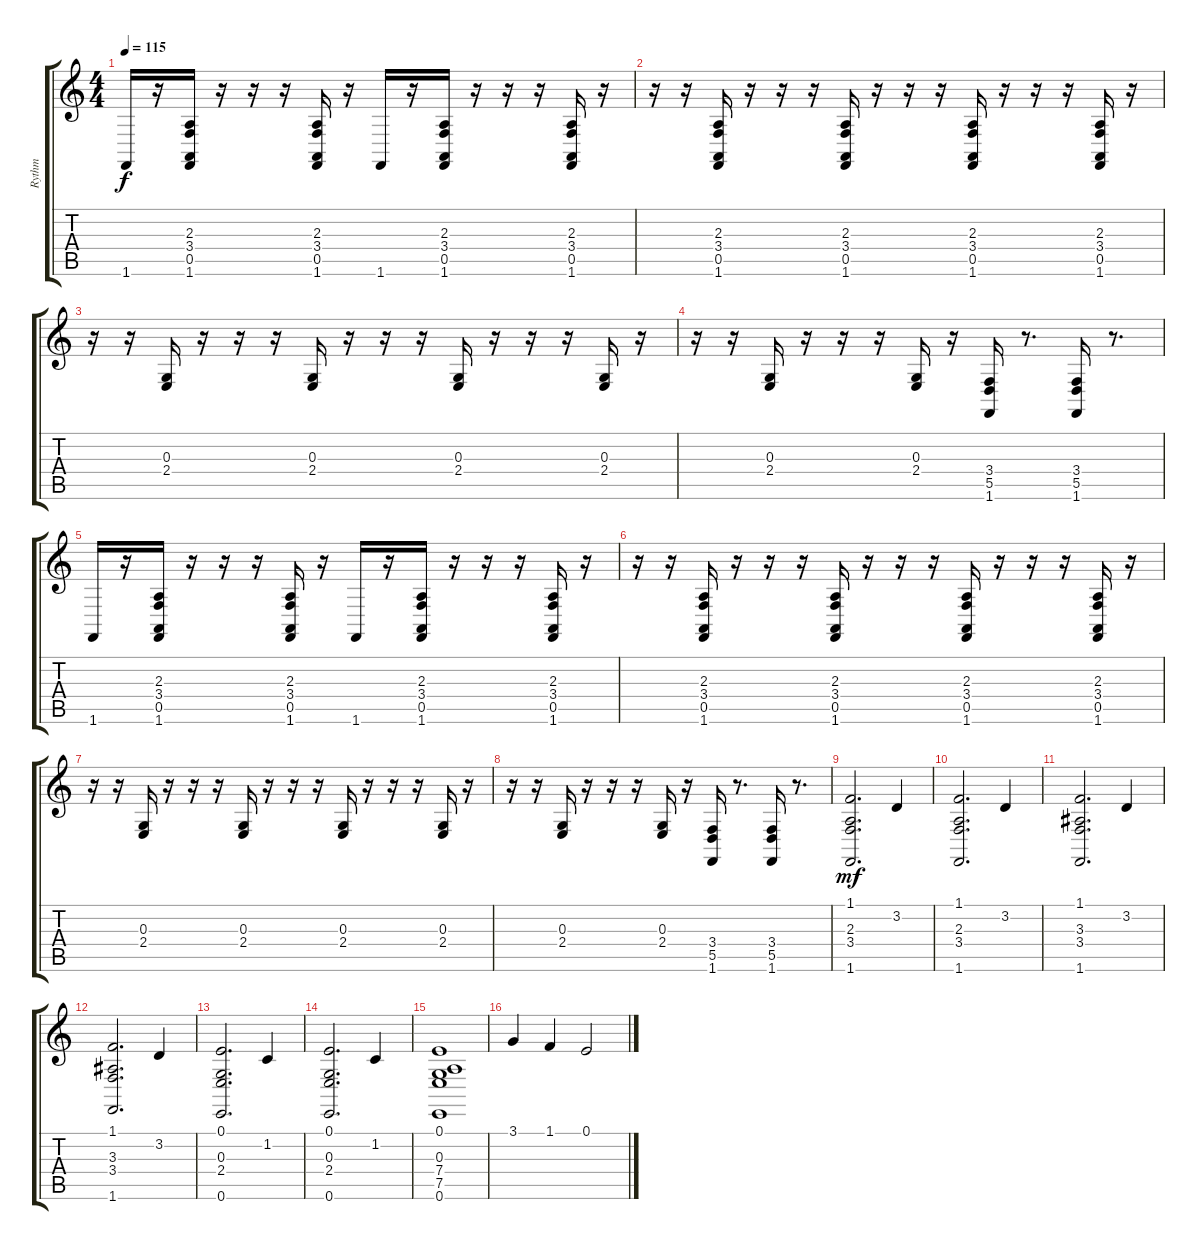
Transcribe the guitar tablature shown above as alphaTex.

\track ("Rythm" "Rythm") {instrument lead3calliope}
\staff {score tabs}
\tuning (E4 B3 G3 D3 A2 E2) {hide}
\ts (4 4)
\tempo 115
\clef g2
\ks c
1.6.16{dy f} r.16 (2.3 3.4 0.5 1.6).16 r.16 r.16 r.16 (2.3 3.4 0.5 1.6).16 r.16 1.6.16 r.16 (2.3 3.4 0.5 1.6).16 r.16 r.16 r.16 (2.3 3.4 0.5 1.6).16 r.16 |
r.16 r.16 (2.3 3.4 0.5 1.6).16 r.16 r.16 r.16 (2.3 3.4 0.5 1.6).16 r.16 r.16 r.16 (2.3 3.4 0.5 1.6).16 r.16 r.16 r.16 (2.3 3.4 0.5 1.6).16 r.16 |
r.16 r.16 (0.3 2.4).16 r.16 r.16 r.16 (0.3 2.4).16 r.16 r.16 r.16 (0.3 2.4).16 r.16 r.16 r.16 (0.3 2.4).16 r.16 |
r.16 r.16 (0.3 2.4).16 r.16 r.16 r.16 (0.3 2.4).16 r.16 (3.4 5.5 1.6).16 r.8{d} (3.4 5.5 1.6).16 r.8{d} |
1.6.16 r.16 (2.3 3.4 0.5 1.6).16 r.16 r.16 r.16 (2.3 3.4 0.5 1.6).16 r.16 1.6.16 r.16 (2.3 3.4 0.5 1.6).16 r.16 r.16 r.16 (2.3 3.4 0.5 1.6).16 r.16 |
r.16 r.16 (2.3 3.4 0.5 1.6).16 r.16 r.16 r.16 (2.3 3.4 0.5 1.6).16 r.16 r.16 r.16 (2.3 3.4 0.5 1.6).16 r.16 r.16 r.16 (2.3 3.4 0.5 1.6).16 r.16 |
r.16 r.16 (0.3 2.4).16 r.16 r.16 r.16 (0.3 2.4).16 r.16 r.16 r.16 (0.3 2.4).16 r.16 r.16 r.16 (0.3 2.4).16 r.16 |
r.16 r.16 (0.3 2.4).16 r.16 r.16 r.16 (0.3 2.4).16 r.16 (3.4 5.5 1.6).16 r.8{d} (3.4 5.5 1.6).16 r.8{d} |
(1.1 2.3 3.4 1.6).2{d dy mf} 3.2.4 |
(1.1 2.3 3.4 1.6).2{d} 3.2.4 |
(1.1 3.3 3.4 1.6).2{d} 3.2.4 |
(1.1 3.3 3.4 1.6).2{d} 3.2.4 |
(0.1 0.3 2.4 0.6).2{d} 1.2.4 |
(0.1 0.3 2.4 0.6).2{d} 1.2.4 |
(0.1 0.3 7.4 7.5 0.6).1 |
3.1.4 1.1.4 0.1.2
